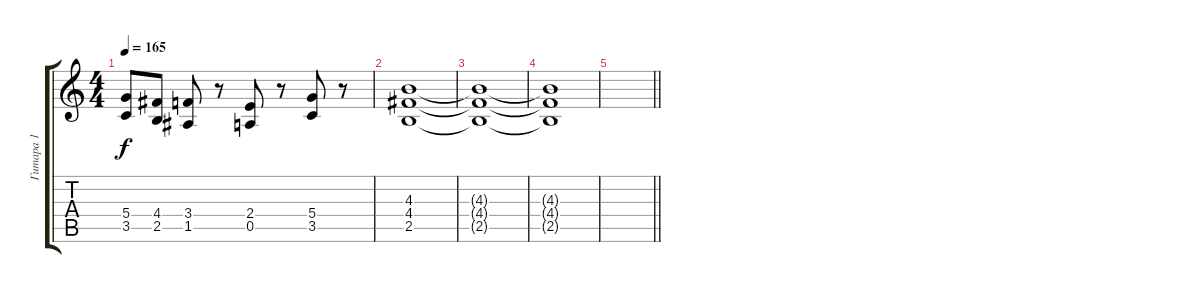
\track ("Гитара 1" "Гитара 1") {instrument distortionguitar}
\staff {score tabs}
\tuning (E4 B3 G3 D3 A2 E2) {hide}
\ts (4 4)
\tempo 165
\clef g2
\ks c
(5.4 3.5).8{dy f} (4.4 2.5).8 (3.4 1.5).8 r.8 (2.4 0.5).8 r.8 (5.4 3.5).8 r.8 |
(4.3 4.4 2.5).1 |
(4.3{t} 4.4{t} 2.5{t}).1 |
(4.3{t} 4.4{t} 2.5{t}).1 |
\barLineRight lightlight
